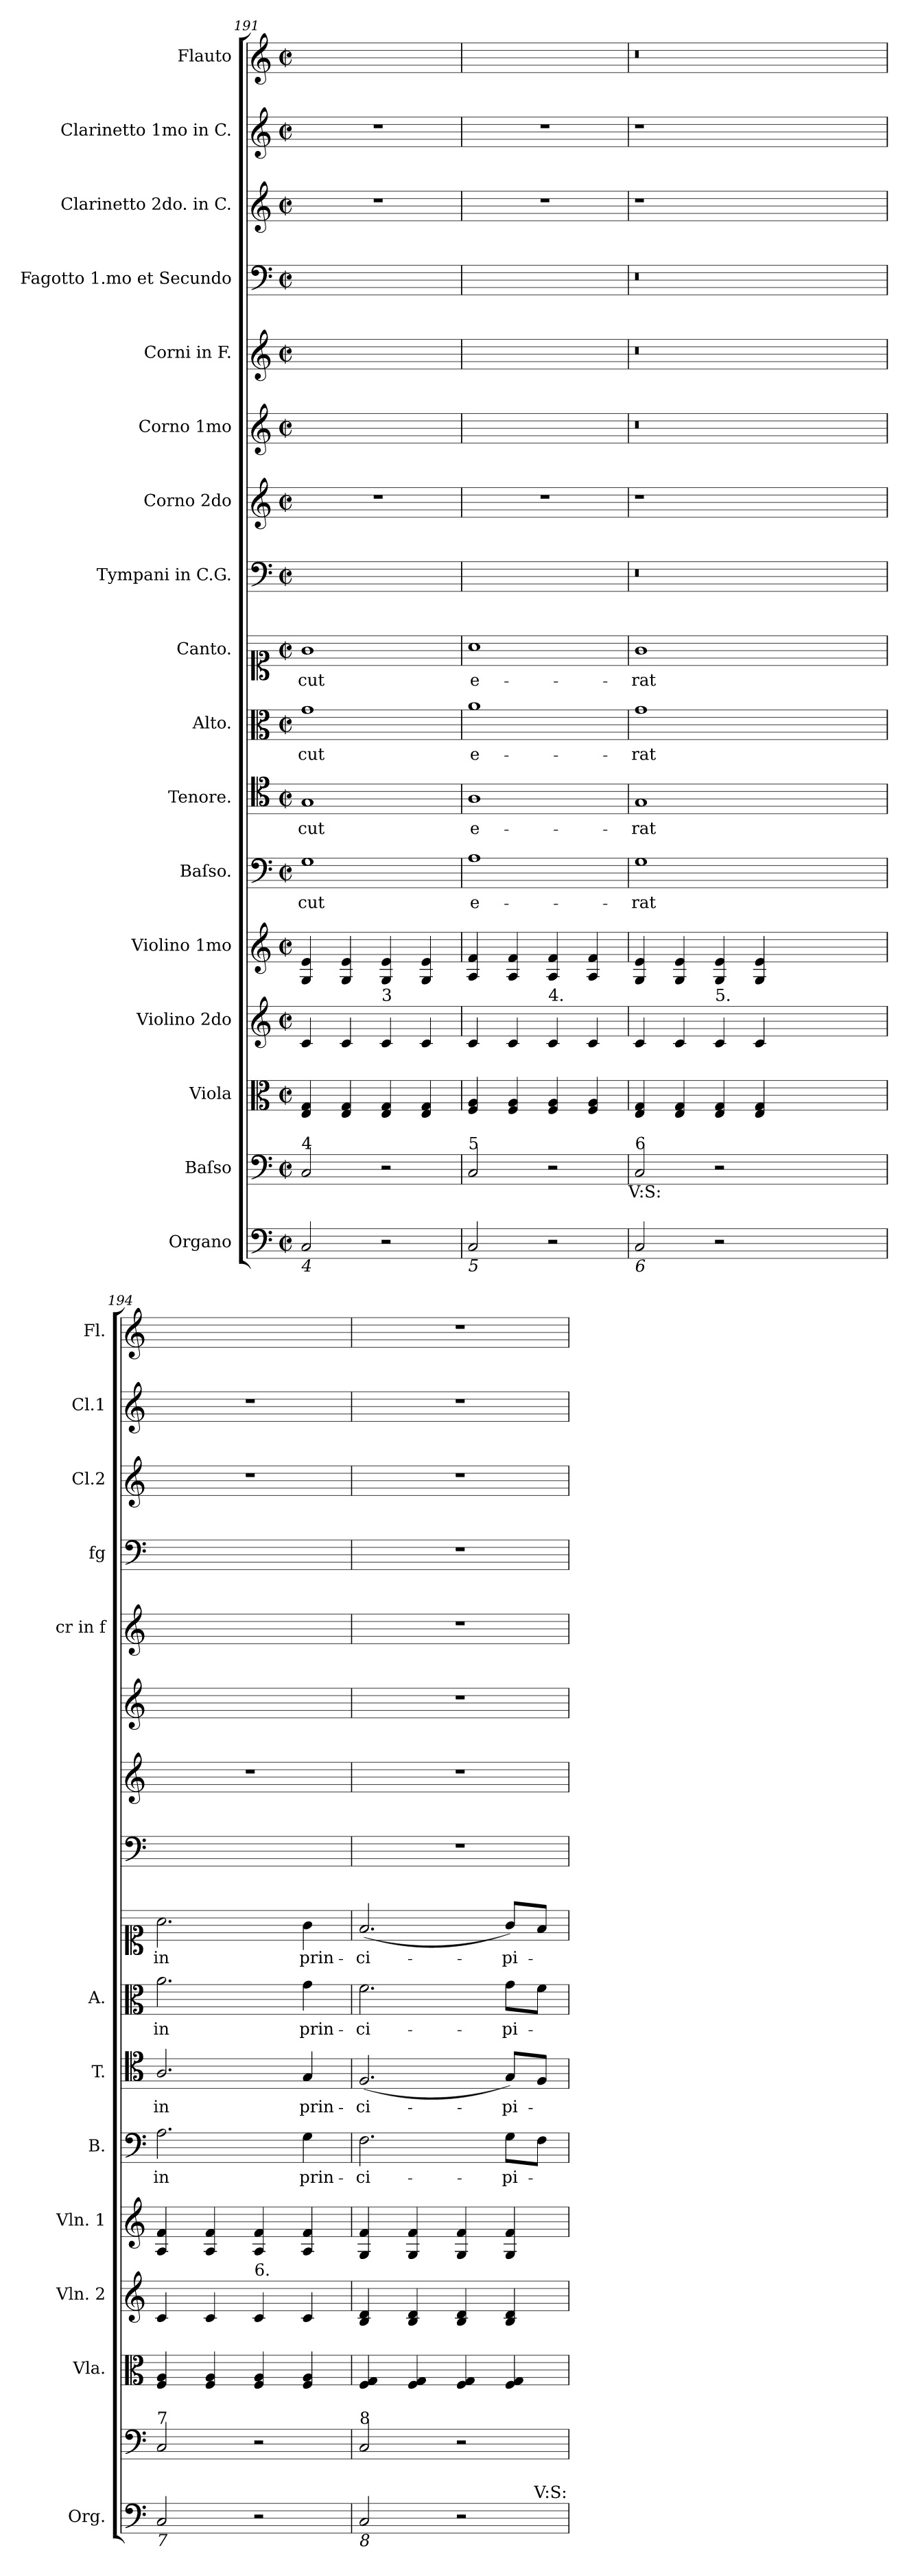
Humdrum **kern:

**kern	**kern	**kern	**kern	**kern	**kern	**text	**kern	**text	**kern	**text	**kern	**text	**kern	**kern	**kern	**kern	**kern	**kern	**kern	**kern
*part17	*part16	*part15	*part14	*part13	*part12	*part12	*part11	*part11	*part10	*part10	*part9	*part9	*part8	*part7	*part6	*part5	*part4	*part3	*part2	*part1
*staff17	*staff16	*staff15	*staff14	*staff13	*staff12	*staff12	*staff11	*staff11	*staff10	*staff10	*staff9	*staff9	*staff8	*staff7	*staff6	*staff5	*staff4	*staff3	*staff2	*staff1
*I"Organo	*I"Baſso	*I"Viola	*I"Violino 2do	*I"Violino 1mo	*I"Baſso.	*	*I"Tenore.	*	*I"Alto.	*	*I"Canto.	*	*I"Tympani in C.G.	*I"Corno 2do	*I"Corno 1mo	*I"Corni in F.	*I"Fagotto 1.mo et Secundo	*I"Clarinetto 2do. in C.	*I"Clarinetto 1mo in C.	*I"Flauto
*I'Org.	*	*I'Vla.	*I'Vln. 2	*I'Vln. 1	*I'B.	*	*I'T.	*	*I'A.	*	*	*	*	*	*	*I'cr in f	*I'fg	*I'Cl.2	*I'Cl.1	*I'Fl.
*clefF4	*clefF4	*clefC3	*clefG2	*clefG2	*clefF4	*	*clefC4	*	*clefC3	*	*clefC1	*	*clefF4	*clefG2	*clefG2	*clefG2	*clefF4	*clefG2	*clefG2	*clefG2
*	*	*	*	*	*	*	*	*	*	*	*	*	*	*	*	*ITrd4c7	*	*	*	*
*k[]	*k[]	*k[]	*k[]	*k[]	*k[]	*	*k[]	*	*k[]	*	*k[]	*	*k[]	*k[]	*k[]	*k[b-]	*k[]	*k[]	*k[]	*k[]
*M2/2	*M2/2	*M2/2	*M2/2	*M2/2	*M2/2	*	*M2/2	*	*M2/2	*	*M2/2	*	*M2/2	*M2/2	*M2/2	*M2/2	*M2/2	*M2/2	*M2/2	*M2/2
*met(c|)	*met(c|)	*met(c|)	*met(c|)	*met(c|)	*met(c|)	*	*met(c|)	*	*met(c|)	*	*met(c|)	*	*met(c|)	*met(c|)	*met(c|)	*met(c|)	*met(c|)	*met(c|)	*met(c|)	*met(c|)
=191	=191	=191	=191	=191	=191	=191	=191	=191	=191	=191	=191	=191	=191	=191	=191	=191	=191	=191	=191	=191
!	!LO:TX:a:t=4	!	!	!	!	!	!	!	!	!	!	!	!	!	!	!	!	!	!	!
!LO:TX:b:i:t=4	!	!	!	!	!	!	!	!	!	!	!	!	!	!	!	!	!	!	!	!
2C/	2C/	4E/ 4G/	4c/	4G/ 4e/	1G\	-cut	1G/	-cut	1g\	-cut	1g\	-cut	1ryy	1r	1ryy	1ryy	1ryy	1r	1r	1ryy
.	.	4E/ 4G/	4c/	4G/ 4e/	.	.	.	.	.	.	.	.	.	.	.	.	.	.	.	.
!	!	!	!LO:TX:a:t=3	!	!	!	!	!	!	!	!	!	!	!	!	!	!	!	!	!
2r	2r	4E/ 4G/	4c/	4G/ 4e/	.	.	.	.	.	.	.	.	.	.	.	.	.	.	.	.
.	.	4E/ 4G/	4c/	4G/ 4e/	.	.	.	.	.	.	.	.	.	.	.	.	.	.	.	.
=192	=192	=192	=192	=192	=192	=192	=192	=192	=192	=192	=192	=192	=192	=192	=192	=192	=192	=192	=192	=192
!	!LO:TX:a:t=5	!	!	!	!	!	!	!	!	!	!	!	!	!	!	!	!	!	!	!
!LO:TX:b:i:t=5	!	!	!	!	!	!	!	!	!	!	!	!	!	!	!	!	!	!	!	!
2C/	2C/	4F/ 4A/	4c/	4A/ 4f/	1A\	e-	1A\	e-	1a\	e-	1a\	e-	1ryy	1r	1ryy	1ryy	1ryy	1r	1r	1ryy
.	.	4F/ 4A/	4c/	4A/ 4f/	.	.	.	.	.	.	.	.	.	.	.	.	.	.	.	.
!	!	!	!LO:TX:a:t=4.	!	!	!	!	!	!	!	!	!	!	!	!	!	!	!	!	!
2r	2r	4F/ 4A/	4c/	4A/ 4f/	.	.	.	.	.	.	.	.	.	.	.	.	.	.	.	.
.	.	4F/ 4A/	4c/	4A/ 4f/	.	.	.	.	.	.	.	.	.	.	.	.	.	.	.	.
!	!LO:TX:b:t=V&colon;S&colon;	!	!	!	!	!	!	!	!	!	!	!	!	!	!	!	!	!	!	!
=193	=193	=193	=193	=193	=193	=193	=193	=193	=193	=193	=193	=193	=193	=193	=193	=193	=193	=193	=193	=193
!	!LO:TX:a:t=6	!	!	!	!	!	!	!	!	!	!	!	!	!	!	!	!	!	!	!
!LO:TX:b:i:t=6	!	!	!	!	!	!	!	!	!	!	!	!	!	!	!	!	!	!	!	!
2C/	2C/	4E/ 4G/	4c/	4G/ 4e/	1G\	-rat	1G/	-rat	1g\	-rat	1g\	-rat	0r	1r	0r	0r	0r	1r	1r	0r
.	.	4E/ 4G/	4c/	4G/ 4e/	.	.	.	.	.	.	.	.	.	.	.	.	.	.	.	.
!	!	!	!LO:TX:a:t=5.	!	!	!	!	!	!	!	!	!	!	!	!	!	!	!	!	!
2r	2r	4E/ 4G/	4c/	4G/ 4e/	.	.	.	.	.	.	.	.	.	.	.	.	.	.	.	.
.	.	4E/ 4G/	4c/	4G/ 4e/	.	.	.	.	.	.	.	.	.	.	.	.	.	.	.	.
1ryy	1ryy	1ryy	1ryy	1ryy	1ryy	.	1ryy	.	1ryy	.	1ryy	.	.	1ryy	.	.	.	1ryy	1ryy	.
=194	=194	=194	=194	=194	=194	=194	=194	=194	=194	=194	=194	=194	=194	=194	=194	=194	=194	=194	=194	=194
!	!LO:TX:a:t=7	!	!	!	!	!	!	!	!	!	!	!	!	!	!	!	!	!	!	!
!LO:TX:b:i:t=7	!	!	!	!	!	!	!	!	!	!	!	!	!	!	!	!	!	!	!	!
2C/	2C/	4F/ 4A/	4c/	4A/ 4f/	2.A\	in	2.A/	in	2.a\	in	2.a\	in	1ryy	1r	1ryy	1ryy	1ryy	1r	1r	1ryy
.	.	4F/ 4A/	4c/	4A/ 4f/	.	.	.	.	.	.	.	.	.	.	.	.	.	.	.	.
!	!	!	!LO:TX:a:t=6.	!	!	!	!	!	!	!	!	!	!	!	!	!	!	!	!	!
2r	2r	4F/ 4A/	4c/	4A/ 4f/	.	.	.	.	.	.	.	.	.	.	.	.	.	.	.	.
.	.	4F/ 4A/	4c/	4A/ 4f/	4G\	prin-	4G/	prin-	4g\	prin-	4g\	prin-	.	.	.	.	.	.	.	.
=195	=195	=195	=195	=195	=195	=195	=195	=195	=195	=195	=195	=195	=195	=195	=195	=195	=195	=195	=195	=195
!	!LO:TX:a:t=8	!	!	!	!	!	!	!	!	!	!	!	!	!	!	!	!	!	!	!
!LO:TX:b:i:t=8	!	!	!	!	!	!	!	!	!	!	!	!	!	!	!	!	!	!	!	!
2C/	2C/	4F/ 4G/	4B/ 4d/	4G/ 4f/	2.F\	-ci-	(2.F/	-ci-	2.f\	-ci-	(2.f/	-ci-	1r	1r	1r	1r	1r	1r	1r	1r
.	.	4F/ 4G/	4B/ 4d/	4G/ 4f/	.	.	.	.	.	.	.	.	.	.	.	.	.	.	.	.
2r	2r	4F/ 4G/	4B/ 4d/	4G/ 4f/	.	.	.	.	.	.	.	.	.	.	.	.	.	.	.	.
.	.	4F/ 4G/	4B/ 4d/	4G/ 4f/	8G\L	-pi-	8G/L)	-pi-	8g\L	-pi-	8g/L)	-pi-	.	.	.	.	.	.	.	.
.	.	.	.	.	8F\J	.	8F/J	.	8f\J	.	8f/J	.	.	.	.	.	.	.	.	.
!LO:TX:a:t=V&colon;S&colon;	!	!	!	!	!	!	!	!	!	!	!	!	!	!	!	!	!	!	!	!
=	=	=	=	=	=	=	=	=	=	=	=	=	=	=	=	=	=	=	=	=
*-	*-	*-	*-	*-	*-	*-	*-	*-	*-	*-	*-	*-	*-	*-	*-	*-	*-	*-	*-	*-
